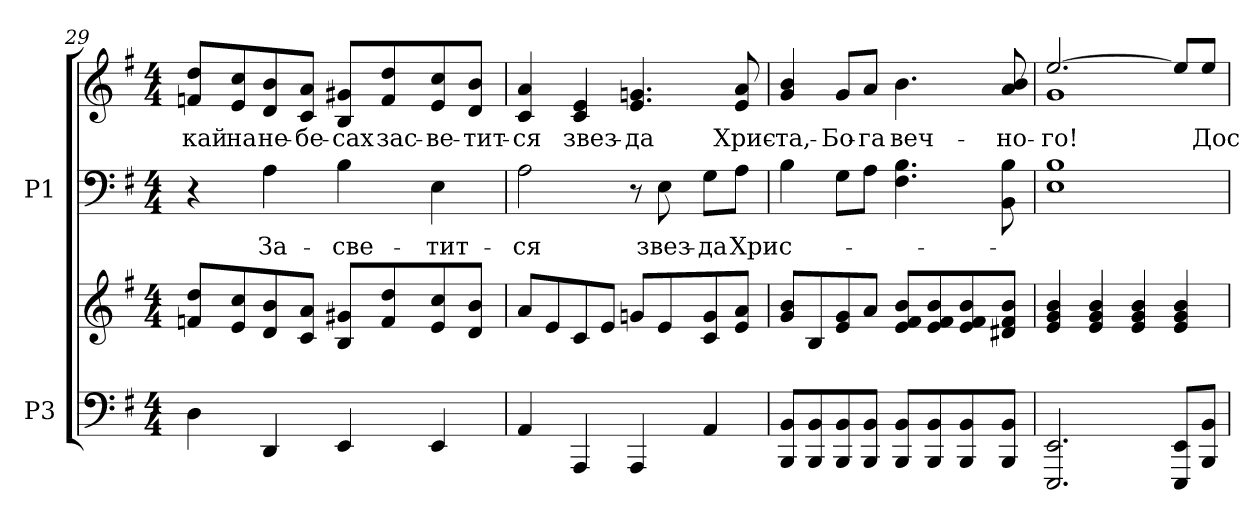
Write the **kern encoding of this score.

**kern	**kern	**kern	**text	**kern	**text
*part2	*part2	*part1	*part1	*part1	*part1
*staff4	*staff3	*staff2	*staff2	*staff1	*staff1
*I"P3	*	*I"P1	*	*	*
*clefF4	*clefG2	*clefF4	*	*clefG2	*
*k[f#]	*k[f#]	*k[f#]	*	*k[f#]	*
*e:	*e:	*e:	*	*e:	*
*M4/4	*M4/4	*M4/4	*	*M4/4	*
=29	=29	=29	=29	=29	=29
!	!	!	!	!	!LO:LY:b:color=#000000
4Di\	8fni/ 8ddiL	4r	.	8fni/ 8ddiL	-кай
!	!	!	!	!	!LO:LY:b:color=#000000
.	8ei/ 8cci	.	.	8ei/ 8cci	на
!	!	!	!LO:LY:a:color=#000000	!	!
!	!	!	!	!	!LO:LY:b:color=#000000
4DDi/	8di/ 8bi	4Ai\	За-	8di/ 8bi	не-
!	!	!	!	!	!LO:LY:b:color=#000000
.	8ci/ 8aiJ	.	.	8ci/ 8aiJ	-бе-
!	!	!	!LO:LY:a:color=#000000	!	!
!	!	!	!	!	!LO:LY:b:color=#000000
4EEi/	8Bi/ 8g#XiL	4Bi\	-све-	8Bi/ 8g#XiL	-сах
!	!	!	!	!	!LO:LY:b:color=#000000
.	8fi/ 8ddi	.	.	8fi/ 8ddi	зас-
!	!	!	!LO:LY:a:color=#000000	!	!
!	!	!	!	!	!LO:LY:b:color=#000000
4EEi/	8ei/ 8cci	4Ei\	-тит-	8ei/ 8cci	-ве-
!	!	!	!	!	!LO:LY:b:color=#000000
.	8di/ 8biJ	.	.	8di/ 8biJ	-тит-
=30	=30	=30	=30	=30	=30
!	!	!	!LO:LY:a:color=#000000	!	!
*	*	*^	*	*	*
!	!	!	!	!	!	!LO:LY:b:color=#000000
4AAi/	8ai/L	2Ai\	2ryy	-ся	4ci/ 4ai	-ся
.	8ei/	.	.	.	.	.
!	!	!	!	!	!	!LO:LY:b:color=#000000
4AAAi/	8ci/	.	.	.	4ci/ 4ei	звез-
.	8ei/J	.	.	.	.	.
!	!	!	!	!	!	!LO:LY:b:color=#000000
4AAAi/	8gni/L	8r	8ryy	.	4.ei/ 4.gni	-да
!	!	!	!	!LO:LY:a:color=#000000	!	!
.	8ei/	8Ei\	4.ryy	звез-	.	.
!	!	!	!	!LO:LY:a:color=#000000	!	!
4AAi/	8ci/ 8gi	8Gi\L	.	-да	.	.
!	!	!	!	!LO:LY:a:color=#000000	!	!
!	!	!	!	!	!	!LO:LY:b:color=#000000
.	8ei/ 8aiJ	8Ai\J	.	Хрис-	8ei/ 8ai	Хрис-
*	*	*v	*v	*	*	*
!!LO:LB:g=z
=31	=31	=31	=31	=31	=31
!	!	!	!	!	!LO:LY:b:color=#000000
8BBBi/ 8BBiL	8gi/ 8biL	4Bi\	.	4gi/ 4bi	-та,-
8BBBi/ 8BBi	8Bi/	.	.	.	.
!	!	!	!	!	!LO:LY:b:color=#000000
8BBBi/ 8BBi	8ei/ 8gi	8Gi\L	.	8gi/L	-Бо-
!	!	!	!	!	!LO:LY:b:color=#000000
8BBBi/ 8BBiJ	8ai/J	8Ai\J	.	8ai/J	-га
!	!	!	!	!	!LO:LY:b:color=#000000
8BBBi/ 8BBiL	8ei/ 8f#i 8biL	4.F#i\ 4.Bi	.	4.bi\	веч-
8BBBi/ 8BBi	8ei/ 8f#i 8bi	.	.	.	.
8BBBi/ 8BBi	8ei/ 8f#i 8bi	.	.	.	.
!	!	!	!	!	!LO:LY:b:color=#000000
8BBBi/ 8BBiJ	8d#Xi/ 8f#i 8biJ	8BBi\ 8Bi	.	8ai/ 8bi	-но-
=32	=32	=32	=32	=32	=32
!	!	!	!	!	!LO:LY:b:color=#000000
*	*	*	*	*^	*
2.EEEi/ 2.EEi	4ei/ 4gi 4bi	1Ei 1Bi	.	[>2.eei/	1gi	-го!
.	4ei/ 4gi 4bi	.	.	.	.	.
.	4ei/ 4gi 4bi	.	.	.	.	.
8EEEi/ 8EEiL	4ei/ 4gi 4bi	.	.	8eei/L]	.	.
!	!	!	!	!	!	!LO:LY:b:color=#000000
8BBBi/ 8BBiJ	.	.	.	8eei/J	.	Дос-
*	*	*	*	*v	*v	*
=	=	=	=	=	=
*-	*-	*-	*-	*-	*-
